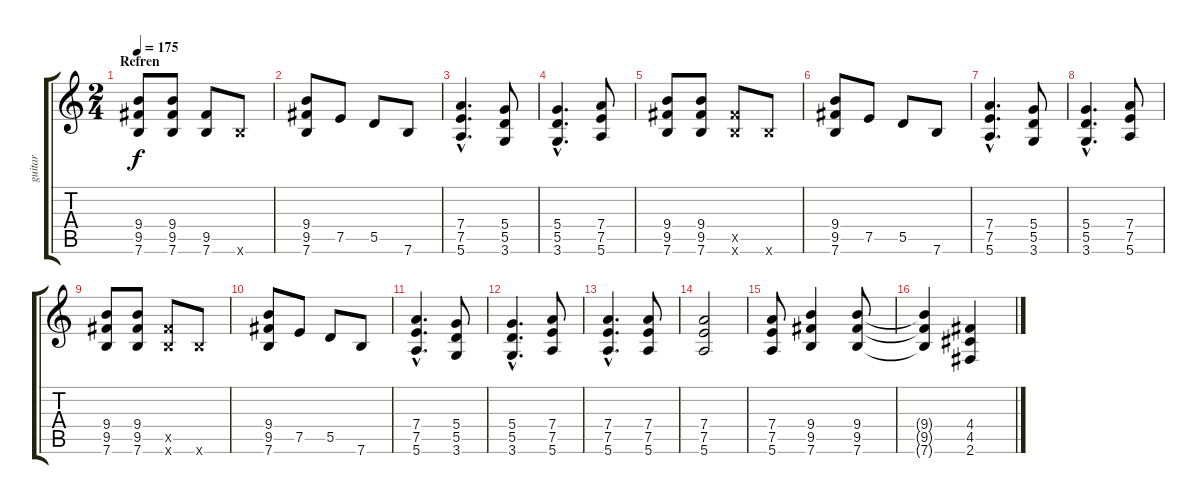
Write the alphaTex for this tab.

\track ("guitar" "guitar") {instrument acousticguitarsteel}
\staff {score tabs}
\tuning (E4 B3 G3 D3 A2 E2) {hide}
\ts (2 4)
\section ("" "Refren")
\tempo 175
\clef g2
\ks c
(9.4 9.5 7.6).8{dy f} (9.4 9.5 7.6).8 (9.5 7.6).8 7.6{x}.8 |
(9.4 9.5 7.6).8 7.5.8 5.5.8 7.6.8 |
(7.4{hac} 7.5{hac} 5.6{hac}).4{d} (5.4 5.5 3.6).8 |
(5.4{hac} 5.5{hac} 3.6{hac}).4{d} (7.4 7.5 5.6).8 |
(9.4 9.5 7.6).8 (9.4 9.5 7.6).8 (9.5{x} 7.6{x}).8 7.6{x}.8 |
(9.4 9.5 7.6).8 7.5.8 5.5.8 7.6.8 |
(7.4{hac} 7.5{hac} 5.6{hac}).4{d} (5.4 5.5 3.6).8 |
(5.4{hac} 5.5{hac} 3.6{hac}).4{d} (7.4 7.5 5.6).8 |
(9.4 9.5 7.6).8 (9.4 9.5 7.6).8 (9.5{x} 7.6{x}).8 7.6{x}.8 |
(9.4 9.5 7.6).8 7.5.8 5.5.8 7.6.8 |
(7.4{hac} 7.5{hac} 5.6{hac}).4{d} (5.4 5.5 3.6).8 |
(5.4{hac} 5.5{hac} 3.6{hac}).4{d} (7.4 7.5 5.6).8 |
(7.4{hac} 7.5{hac} 5.6{hac}).4{d} (7.4 7.5 5.6).8 |
(7.4 7.5 5.6).2 |
(7.4 7.5 5.6).8 (9.4 9.5 7.6).4 (9.4 9.5 7.6).8 |
(9.4{t} 9.5{t} 7.6{t}).4 (4.4{sl} 4.5{sl} 2.6{sl}).4
